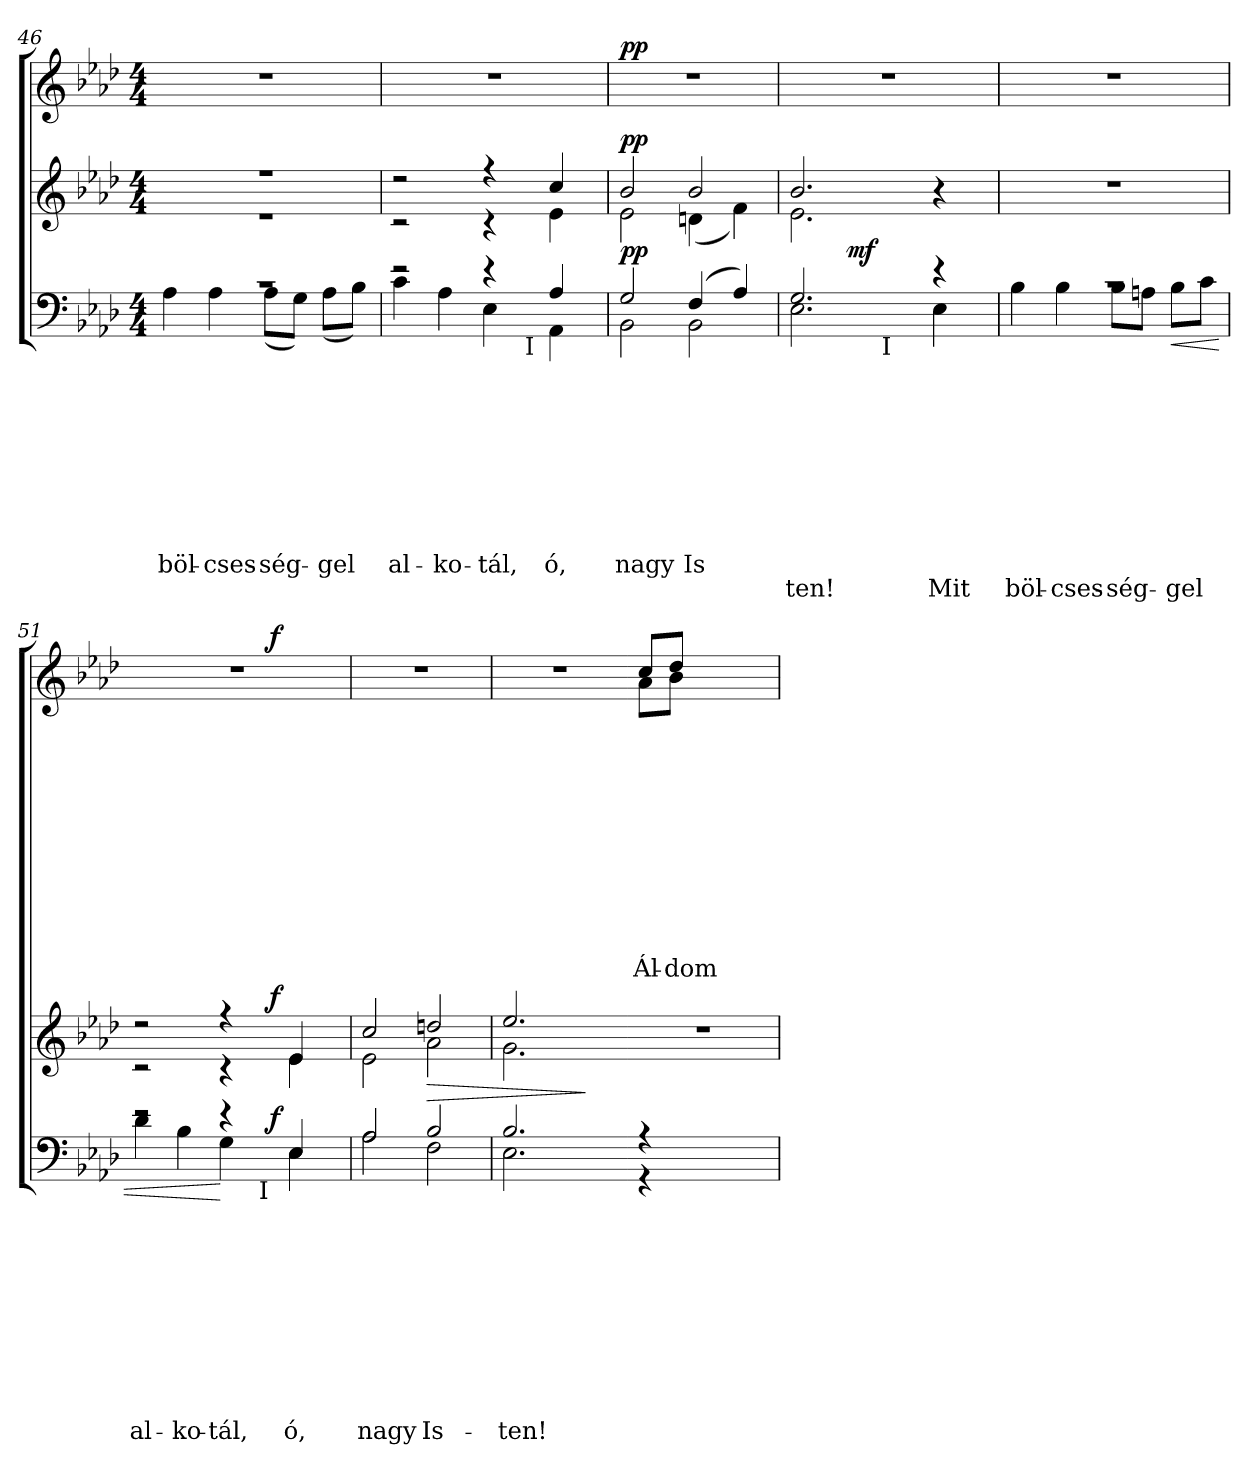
**kern	**text	**text	**text	**text	**text	**text	**text	**text	**text	**text	**dynam	**kern	**dynam	**kern	**text	**text	**text	**text	**text	**text	**text	**text	**text	**text	**text	**dynam
*part3	*part3	*part3	*part3	*part3	*part3	*part3	*part3	*part3	*part3	*part3	*part3	*part2	*part2	*part1	*part1	*part1	*part1	*part1	*part1	*part1	*part1	*part1	*part1	*part1	*part1	*part1
*staff3	*staff3	*staff3	*staff3	*staff3	*staff3	*staff3	*staff3	*staff3	*staff3	*staff3	*staff3	*staff2	*staff2	*staff1	*staff1	*staff1	*staff1	*staff1	*staff1	*staff1	*staff1	*staff1	*staff1	*staff1	*staff1	*staff1
*clefF4	*	*	*	*	*	*	*	*	*	*	*	*clefG2	*	*clefG2	*	*	*	*	*	*	*	*	*	*	*	*
*k[b-e-a-d-]	*	*	*	*	*	*	*	*	*	*	*	*k[b-e-a-d-]	*	*k[b-e-a-d-]	*	*	*	*	*	*	*	*	*	*	*	*
*f:	*	*	*	*	*	*	*	*	*	*	*	*f:	*	*f:	*	*	*	*	*	*	*	*	*	*	*	*
*M4/4	*	*	*	*	*	*	*	*	*	*	*	*M4/4	*	*M4/4	*	*	*	*	*	*	*	*	*	*	*	*
=46	=46	=46	=46	=46	=46	=46	=46	=46	=46	=46	=46	=46	=46	=46	=46	=46	=46	=46	=46	=46	=46	=46	=46	=46	=46	=46
*^	*	*	*	*	*	*	*	*	*	*	*	*	*	*	*	*	*	*	*	*	*	*	*	*	*	*
!	!	!	!	!	!	!	!	!	!	!LO:LY:a	!	!	!	!	!	!	!	!	!	!	!	!	!	!	!	!	!
*	*	*	*	*	*	*	*	*	*	*	*	*	*^	*	*	*	*	*	*	*	*	*	*	*	*	*	*
1rc	4A-\	.	.	.	.	.	.	.	.	böl-	.	.	1r	1r	.	1r	.	.	.	.	.	.	.	.	.	.	.	.
!	!	!	!	!	!	!	!	!	!	!LO:LY:a	!	!	!	!	!	!	!	!	!	!	!	!	!	!	!	!	!	!
.	4A-\	.	.	.	.	.	.	.	.	-cses-	.	.	.	.	.	.	.	.	.	.	.	.	.	.	.	.	.	.
!	!	!	!	!	!	!	!	!	!	!LO:LY:a	!	!	!	!	!	!	!	!	!	!	!	!	!	!	!	!	!	!
.	(<8A-\L	.	.	.	.	.	.	.	.	-ség-	.	.	.	.	.	.	.	.	.	.	.	.	.	.	.	.	.	.
.	8G\J)	.	.	.	.	.	.	.	.	.	.	.	.	.	.	.	.	.	.	.	.	.	.	.	.	.	.	.
!	!	!	!	!	!	!	!	!	!	!LO:LY:a	!	!	!	!	!	!	!	!	!	!	!	!	!	!	!	!	!	!
.	(<8A-\L	.	.	.	.	.	.	.	.	-gel	.	.	.	.	.	.	.	.	.	.	.	.	.	.	.	.	.	.
.	8B-\J)	.	.	.	.	.	.	.	.	.	.	.	.	.	.	.	.	.	.	.	.	.	.	.	.	.	.	.
=47	=47	=47	=47	=47	=47	=47	=47	=47	=47	=47	=47	=47	=47	=47	=47	=47	=47	=47	=47	=47	=47	=47	=47	=47	=47	=47	=47	=47
!	!	!	!	!	!	!	!	!	!	!LO:LY:a	!	!	!	!	!	!	!	!	!	!	!	!	!	!	!	!	!	!
*	*^	*	*	*	*	*	*	*	*	*	*	*	*	*	*	*	*	*	*	*	*	*	*	*	*	*	*	*
2re	4c\	2ryy	.	.	.	.	.	.	.	.	al-	.	.	2r	2r	.	1r	.	.	.	.	.	.	.	.	.	.	.	.
!	!	!	!	!	!	!	!	!	!	!	!LO:LY:a	!	!	!	!	!	!	!	!	!	!	!	!	!	!	!	!	!	!
.	4A-\	.	.	.	.	.	.	.	.	.	-ko-	.	.	.	.	.	.	.	.	.	.	.	.	.	.	.	.	.	.
!	!	!	!	!	!	!	!	!	!	!	!LO:LY:a	!	!	!	!	!	!	!	!	!	!	!	!	!	!	!	!	!	!
4rd	4E-\	8ryy	.	.	.	.	.	.	.	.	-tál,	.	.	4r	4r	.	.	.	.	.	.	.	.	.	.	.	.	.	.
.	.	32ryy	.	.	.	.	.	.	.	.	.	.	.	.	.	.	.	.	.	.	.	.	.	.	.	.	.	.	.
!	!	!LO:TX:b:t=I	!	!	!	!	!	!	!	!	!	!	!	!	!	!	!	!	!	!	!	!	!	!	!	!	!	!	!
.	.	4ryy	.	.	.	.	.	.	.	.	.	.	.	.	.	.	.	.	.	.	.	.	.	.	.	.	.	.	.
!	!	!	!	!	!	!	!	!	!	!	!LO:LY:a	!	!	!	!	!	!	!	!	!	!	!	!	!	!	!	!	!	!
4A-/	4AA-\	.	.	.	.	.	.	.	.	.	ó,	.	.	4cc/	4e-\	.	.	.	.	.	.	.	.	.	.	.	.	.	.
.	.	16.ryy	.	.	.	.	.	.	.	.	.	.	.	.	.	.	.	.	.	.	.	.	.	.	.	.	.	.	.
*	*v	*v	*	*	*	*	*	*	*	*	*	*	*	*	*	*	*	*	*	*	*	*	*	*	*	*	*	*	*
=48	=48	=48	=48	=48	=48	=48	=48	=48	=48	=48	=48	=48	=48	=48	=48	=48	=48	=48	=48	=48	=48	=48	=48	=48	=48	=48	=48	=48
*	*^	*	*	*	*	*	*	*	*	*	*	*	*	*	*	*	*	*	*	*	*	*	*	*	*	*	*	*
!	!	!	!	!	!	!	!	!	!	!	!LO:LY:a	!	!LO:DY:a	!	!	!LO:DY:a	!	!	!	!	!	!	!	!	!	!	!	!	!LO:DY:a
*	*v	*v	*	*	*	*	*	*	*	*	*	*	*	*	*	*	*	*	*	*	*	*	*	*	*	*	*	*	*
2G/	2BB-\	.	.	.	.	.	.	.	.	nagy	.	pp	2b-/	2e-\	pp	1r	.	.	.	.	.	.	.	.	.	.	.	pp
!	!	!	!	!	!	!	!	!	!	!LO:LY:a	!	!	!	!	!	!	!	!	!	!	!	!	!	!	!	!	!	!
(>4F/	2BB-\	.	.	.	.	.	.	.	.	Is­	.	.	2b-/	(<4dn\	.	.	.	.	.	.	.	.	.	.	.	.	.	.
4A-/)	.	.	.	.	.	.	.	.	.	.	.	.	.	4f\)	.	.	.	.	.	.	.	.	.	.	.	.	.	.
!!LO:PB:g=z
=49	=49	=49	=49	=49	=49	=49	=49	=49	=49	=49	=49	=49	=49	=49	=49	=49	=49	=49	=49	=49	=49	=49	=49	=49	=49	=49	=49	=49
!	!	!	!	!	!	!	!	!	!	!	!LO:LY:a	!	!	!	!	!	!	!	!	!	!	!	!	!	!	!	!	!
*^	*^	*	*	*	*	*	*	*	*	*	*	*	*	*	*	*	*	*	*	*	*	*	*	*	*	*	*	*
2.G/	2.E-\	4ryy	4..ryy	.	.	.	.	.	.	.	.	.	ten!	.	2.b-/	2.e-\	.	1r	.	.	.	.	.	.	.	.	.	.	.	.
.	.	32ryy	.	.	.	.	.	.	.	.	.	.	.	.	.	.	.	.	.	.	.	.	.	.	.	.	.	.	.	.
!	!	!	!	!	!	!	!	!	!	!	!	!	!	!LO:DY:b	!	!	!	!	!	!	!	!	!	!	!	!	!	!	!	!
.	.	2ryy	.	.	.	.	.	.	.	.	.	.	.	mf	.	.	.	.	.	.	.	.	.	.	.	.	.	.	.	.
!	!	!	!LO:TX:b:t=I	!	!	!	!	!	!	!	!	!	!	!	!	!	!	!	!	!	!	!	!	!	!	!	!	!	!	!
.	.	.	2ryy	.	.	.	.	.	.	.	.	.	.	.	.	.	.	.	.	.	.	.	.	.	.	.	.	.	.	.
!	!	!	!	!	!	!	!	!	!	!	!	!	!LO:LY:a	!	!	!	!	!	!	!	!	!	!	!	!	!	!	!	!	!
4rd	4E-\	.	.	.	.	.	.	.	.	.	.	.	Mit	.	4r	4ryy	.	.	.	.	.	.	.	.	.	.	.	.	.	.
.	.	8..ryy	.	.	.	.	.	.	.	.	.	.	.	.	.	.	.	.	.	.	.	.	.	.	.	.	.	.	.	.
.	.	.	16ryy	.	.	.	.	.	.	.	.	.	.	.	.	.	.	.	.	.	.	.	.	.	.	.	.	.	.	.
*	*v	*v	*v	*	*	*	*	*	*	*	*	*	*	*	*	*	*	*	*	*	*	*	*	*	*	*	*	*	*	*
*	*	*	*	*	*	*	*	*	*	*	*	*	*v	*v	*	*	*	*	*	*	*	*	*	*	*	*	*	*
=50	=50	=50	=50	=50	=50	=50	=50	=50	=50	=50	=50	=50	=50	=50	=50	=50	=50	=50	=50	=50	=50	=50	=50	=50	=50	=50	=50
*^	*^	*	*	*	*	*	*	*	*	*	*	*	*^	*	*	*	*	*	*	*	*	*	*	*	*	*	*
!	!	!	!	!	!	!	!	!	!	!	!	!	!LO:LY:a	!	!	!	!	!	!	!	!	!	!	!	!	!	!	!	!	!
*	*v	*v	*v	*	*	*	*	*	*	*	*	*	*	*	*	*	*	*	*	*	*	*	*	*	*	*	*	*	*	*
*	*	*	*	*	*	*	*	*	*	*	*	*	*v	*v	*	*	*	*	*	*	*	*	*	*	*	*	*	*
1rc	4B-\	.	.	.	.	.	.	.	.	.	böl-	.	1r	.	1r	.	.	.	.	.	.	.	.	.	.	.	.
!	!	!	!	!	!	!	!	!	!	!	!LO:LY:a	!	!	!	!	!	!	!	!	!	!	!	!	!	!	!	!
.	4B-\	.	.	.	.	.	.	.	.	.	-cses-	.	.	.	.	.	.	.	.	.	.	.	.	.	.	.	.
!	!	!	!	!	!	!	!	!	!	!	!LO:LY:a	!	!	!	!	!	!	!	!	!	!	!	!	!	!	!	!
.	8B-\L	.	.	.	.	.	.	.	.	.	-ség-	.	.	.	.	.	.	.	.	.	.	.	.	.	.	.	.
.	8An\J	.	.	.	.	.	.	.	.	.	.	.	.	.	.	.	.	.	.	.	.	.	.	.	.	.	.
!	!	!	!	!	!	!	!	!	!	!	!LO:LY:a	!LO:HP:b	!	!	!	!	!	!	!	!	!	!	!	!	!	!	!
.	8B-\L	.	.	.	.	.	.	.	.	.	-gel	<	.	.	.	.	.	.	.	.	.	.	.	.	.	.	.
.	8c\J	.	.	.	.	.	.	.	.	.	.	.	.	.	.	.	.	.	.	.	.	.	.	.	.	.	.
=51	=51	=51	=51	=51	=51	=51	=51	=51	=51	=51	=51	=51	=51	=51	=51	=51	=51	=51	=51	=51	=51	=51	=51	=51	=51	=51	=51
!	!	!	!	!	!	!	!	!	!	!	!LO:LY:a	!	!	!	!	!	!	!	!	!	!	!	!	!	!	!	!
*^	*	*	*	*	*	*	*	*	*	*	*	*	*^	*	*^	*	*	*	*	*	*	*	*	*	*	*	*
*	*	*^	*	*	*	*	*	*	*	*	*	*	*	*	*^	*	*	*	*	*	*	*	*	*	*	*	*	*	*	*
2rf	4d-\	2ryy	2ryy	.	.	.	.	.	.	.	.	.	al-	.	2r	2r	2ryy	.	1r	2ryy	.	.	.	.	.	.	.	.	.	.	.	.
!	!	!	!	!	!	!	!	!	!	!	!	!	!LO:LY:a	!	!	!	!	!	!	!	!	!	!	!	!	!	!	!	!	!	!	!
.	4B-\	.	.	.	.	.	.	.	.	.	.	.	-ko-	.	.	.	.	.	.	.	.	.	.	.	.	.	.	.	.	.	.	.
!	!	!	!	!	!	!	!	!	!	!	!	!	!LO:LY:a	!	!	!	!	!	!	!	!	!	!	!	!	!	!	!	!	!	!	!
4re	4G\	8.ryy	8ryy	.	.	.	.	.	.	.	.	.	-tál,	[	4r	4r	8.ryy	.	.	8.ryy	.	.	.	.	.	.	.	.	.	.	.	.
.	.	.	32ryy	.	.	.	.	.	.	.	.	.	.	.	.	.	.	.	.	.	.	.	.	.	.	.	.	.	.	.	.	.
!	!	!	!LO:TX:b:t=I	!	!	!	!	!	!	!	!	!	!	!	!	!	!	!	!	!	!	!	!	!	!	!	!	!	!	!	!	!
.	.	.	4ryy	.	.	.	.	.	.	.	.	.	.	.	.	.	.	.	.	.	.	.	.	.	.	.	.	.	.	.	.	.
!	!	!	!	!	!	!	!	!	!	!	!	!	!	!LO:DY:a	!	!	!	!LO:DY:a	!	!	!	!	!	!	!	!	!	!	!	!	!	!LO:DY:a
.	.	4ryy	.	.	.	.	.	.	.	.	.	.	.	f	.	.	4ryy	f	.	4ryy	.	.	.	.	.	.	.	.	.	.	.	f
!	!	!	!	!	!	!	!	!	!	!	!	!	!LO:LY:a	!	!	!	!	!	!	!	!	!	!	!	!	!	!	!	!	!	!	!
4E-/	4E-\	.	.	.	.	.	.	.	.	.	.	.	ó,	.	4e-/	4e-\	.	.	.	.	.	.	.	.	.	.	.	.	.	.	.	.
.	.	.	16.ryy	.	.	.	.	.	.	.	.	.	.	.	.	.	.	.	.	.	.	.	.	.	.	.	.	.	.	.	.	.
.	.	16ryy	.	.	.	.	.	.	.	.	.	.	.	.	.	.	16ryy	.	.	16ryy	.	.	.	.	.	.	.	.	.	.	.	.
*	*v	*v	*v	*	*	*	*	*	*	*	*	*	*	*	*	*	*	*	*v	*v	*	*	*	*	*	*	*	*	*	*	*	*
*	*	*	*	*	*	*	*	*	*	*	*	*	*v	*v	*v	*	*	*	*	*	*	*	*	*	*	*	*	*	*
=52	=52	=52	=52	=52	=52	=52	=52	=52	=52	=52	=52	=52	=52	=52	=52	=52	=52	=52	=52	=52	=52	=52	=52	=52	=52	=52	=52
*^	*	*	*	*	*	*	*	*	*	*	*	*	*^	*	*^	*	*	*	*	*	*	*	*	*	*	*	*
*	*	*^	*	*	*	*	*	*	*	*	*	*	*	*	*^	*	*	*	*	*	*	*	*	*	*	*	*	*	*	*
!	!	!	!	!	!	!	!	!	!	!	!	!	!LO:LY:a	!	!	!	!	!	!	!	!	!	!	!	!	!	!	!	!	!	!	!
*	*v	*v	*v	*	*	*	*	*	*	*	*	*	*	*	*	*	*	*	*v	*v	*	*	*	*	*	*	*	*	*	*	*	*
*	*	*	*	*	*	*	*	*	*	*	*	*	*	*v	*v	*	*	*	*	*	*	*	*	*	*	*	*	*	*
2A-/	2A-\	.	.	.	.	.	.	.	.	.	nagy	.	2cc/	2e-\	.	1r	.	.	.	.	.	.	.	.	.	.	.	.
!	!	!	!	!	!	!	!	!	!	!	!LO:LY:a	!	!	!	!LO:HP:b	!	!	!	!	!	!	!	!	!	!	!	!	!
2B-/	2F\	.	.	.	.	.	.	.	.	.	Is-	.	2ddn/	2a-\	>	.	.	.	.	.	.	.	.	.	.	.	.	.
=53	=53	=53	=53	=53	=53	=53	=53	=53	=53	=53	=53	=53	=53	=53	=53	=53	=53	=53	=53	=53	=53	=53	=53	=53	=53	=53	=53	=53
!	!	!	!	!	!	!	!	!	!	!	!LO:LY:a	!	!	!	!	!	!	!	!	!	!	!	!	!	!	!	!	!
2.B-/	2.E-\	.	.	.	.	.	.	.	.	.	-ten!	.	2.ee-/	2.g\	.	1r	.	.	.	.	.	.	.	.	.	.	.	.
4ryy	4ryy	.	.	.	.	.	.	.	.	.	.	.	4ryy	4ryy	]	.	.	.	.	.	.	.	.	.	.	.	.	.
*	*	*	*	*	*	*	*	*	*	*	*	*	*v	*v	*	*	*	*	*	*	*	*	*	*	*	*	*	*
!!LO:LB:g=z
=54-	=54-	=54-	=54-	=54-	=54-	=54-	=54-	=54-	=54-	=54-	=54-	=54-	=54-	=54-	=54-	=54-	=54-	=54-	=54-	=54-	=54-	=54-	=54-	=54-	=54-	=54-	=54-
*	*	*	*	*	*	*	*	*	*	*	*	*	*^	*	*	*	*	*	*	*	*	*	*	*	*	*	*
!	!	!	!	!	!	!	!	!	!	!	!	!	!	!	!	!LO:TX:a:B:t=Sopran és alt.  Duett	!	!	!	!	!	!	!	!	!	!	!	!
!	!	!	!	!	!	!	!	!	!	!	!	!	!	!	!	!	!	!	!	!	!	!	!	!	!	!	!LO:LY:b	!
*	*	*	*	*	*	*	*	*	*	*	*	*	*v	*v	*	*^	*	*	*	*	*	*	*	*	*	*	*	*
4r	4r	.	.	.	.	.	.	.	.	.	.	.	1r	.	8cc/L	8a-\L	.	.	.	.	.	.	.	.	.	.	Ál-	.
!	!	!	!	!	!	!	!	!	!	!	!	!	!	!	!	!	!	!	!	!	!	!	!	!	!	!	!LO:LY:b	!
.	.	.	.	.	.	.	.	.	.	.	.	.	.	.	8dd-/J	8b-\J	.	.	.	.	.	.	.	.	.	.	-dom	.
2.ryy	2.ryy	.	.	.	.	.	.	.	.	.	.	.	.	.	2.ryy	2.ryy	.	.	.	.	.	.	.	.	.	.	.	.
*v	*v	*	*	*	*	*	*	*	*	*	*	*	*	*	*v	*v	*	*	*	*	*	*	*	*	*	*	*	*
=	=	=	=	=	=	=	=	=	=	=	=	=	=	=	=	=	=	=	=	=	=	=	=	=	=	=
*-	*-	*-	*-	*-	*-	*-	*-	*-	*-	*-	*-	*-	*-	*-	*-	*-	*-	*-	*-	*-	*-	*-	*-	*-	*-	*-
